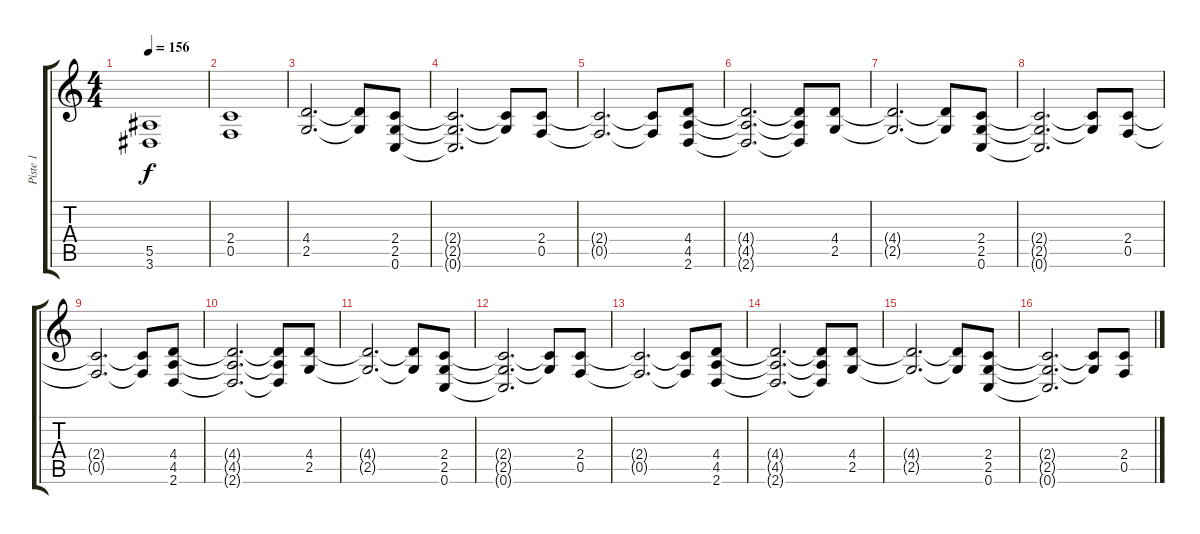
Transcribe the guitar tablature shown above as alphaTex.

\track ("Piste 1" "Piste 1") {instrument distortionguitar}
\staff {score tabs}
\tuning (C4 G3 Eb3 Bb2 F2 C2) {hide}
\ts (4 4)
\tempo 156
\clef g2
\ks c
(5.5 3.6).1{dy f} |
(2.4 0.5).1 |
(4.4 2.5).2{d} (4.4{t} 2.5{t}).8 (2.4 2.5 0.6).8 |
(2.4{t} 2.5{t} 0.6{t}).2{d} (2.4{t} 2.5{t}).8 (2.4 0.5).8 |
(2.4{t} 0.5{t}).2{d} (2.4{t} 0.5{t}).8 (4.4 4.5 2.6).8 |
(4.4{t} 4.5{t} 2.6{t}).2{d} (4.4{t} 4.5{t} 2.6{t}).8 (4.4 2.5).8 |
(4.4{t} 2.5{t}).2{d} (4.4{t} 2.5{t}).8 (2.4 2.5 0.6).8 |
(2.4{t} 2.5{t} 0.6{t}).2{d} (2.4{t} 2.5{t}).8 (2.4 0.5).8 |
(2.4{t} 0.5{t}).2{d} (2.4{t} 0.5{t}).8 (4.4 4.5 2.6).8 |
(4.4{t} 4.5{t} 2.6{t}).2{d} (4.4{t} 4.5{t} 2.6{t}).8 (4.4 2.5).8 |
(4.4{t} 2.5{t}).2{d} (4.4{t} 2.5{t}).8 (2.4 2.5 0.6).8 |
(2.4{t} 2.5{t} 0.6{t}).2{d} (2.4{t} 2.5{t}).8 (2.4 0.5).8 |
(2.4{t} 0.5{t}).2{d} (2.4{t} 0.5{t}).8 (4.4 4.5 2.6).8 |
(4.4{t} 4.5{t} 2.6{t}).2{d} (4.4{t} 4.5{t} 2.6{t}).8 (4.4 2.5).8 |
(4.4{t} 2.5{t}).2{d} (4.4{t} 2.5{t}).8 (2.4 2.5 0.6).8 |
(2.4{t} 2.5{t} 0.6{t}).2{d} (2.4{t} 2.5{t}).8 (2.4 0.5).8
